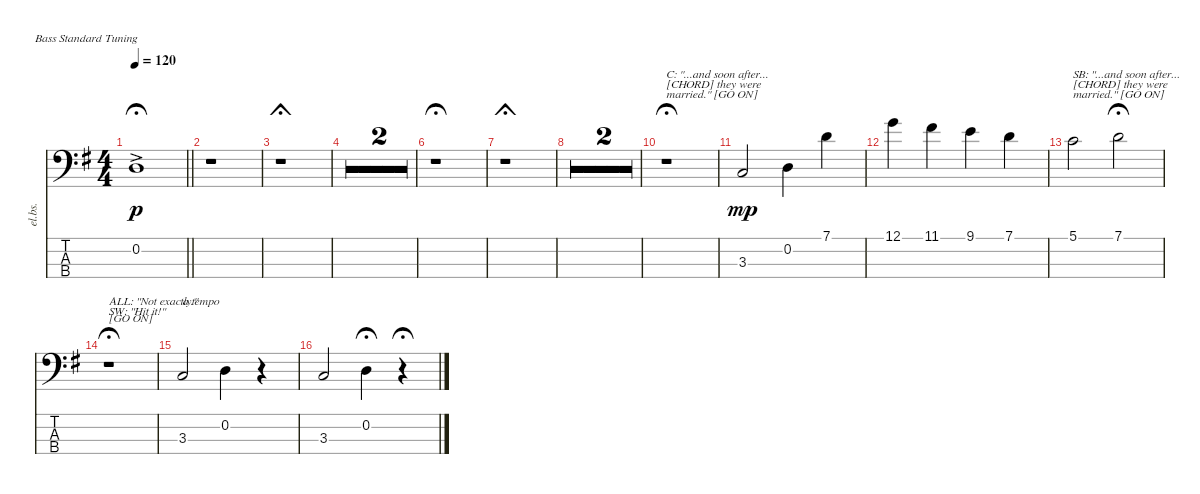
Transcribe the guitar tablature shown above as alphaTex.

\defaultSystemsLayout 4
\bracketExtendMode nobrackets
\useSystemSignSeparator
\track ("Electric Bass" "el.bs.") {defaultSystemsLayout 6 multiBarRest instrument electricbassfinger}
\staff {score tabs}
\tuning (G2 D2 A1 E1)
\ts (4 4)
\beaming (8 2 2 2 2)
\tempo 120
\clef f4
\barLineRight lightlight
\ks g
0.2{ac acc forcenatural}.1{dy p fermata (medium 0.5) instrument electricbassfinger beam Down} |
r.1{beam Down} |
r.1{fermata (short 0) beam Down} |
r.1{beam Down} |
r.1{beam Down} |
r.1{fermata (medium 0.5) beam Down} |
r.1{fermata (short 0) beam Down} |
r.1{beam Down} |
r.1{beam Down} |
r.1{txt "C: \"...and soon after...\n[CHORD] they were\nmarried.\" [GO ON]" fermata (medium 0.5) beam Down} |
3.3{acc forcenatural}.2{dy mp beam Up} 0.2{acc forcenatural}.4{beam Down} 7.1{acc forcenatural}.4{beam Down} |
12.1{acc forcenatural}.4{beam Down} 11.1{acc #}.4{beam Down} 9.1{acc forcenatural}.4{beam Down} 7.1{acc forcenatural}.4{beam Down} |
5.1{acc forcenatural}.2{txt "SB: \"...and soon after...\n[CHORD] they were\nmarried.\" [GO ON]" beam Down} 7.1{acc forcenatural}.2{fermata (medium 0.5) beam Down} |
r.1{txt "ALL: \"Not exactly.\"\nSW: \"Hit it!\"\n[GO ON]" fermata (medium 0.5) beam Down} |
3.3{acc forcenatural}.2{txt "\n\na tempo" beam Up} 0.2{acc forcenatural}.4{beam Down} r.4{beam Down} |
3.3{acc forcenatural}.2{beam Up} 0.2{acc forcenatural}.4{fermata (medium 0.5) beam Down} r.4{fermata (medium 0.5) beam Down}
